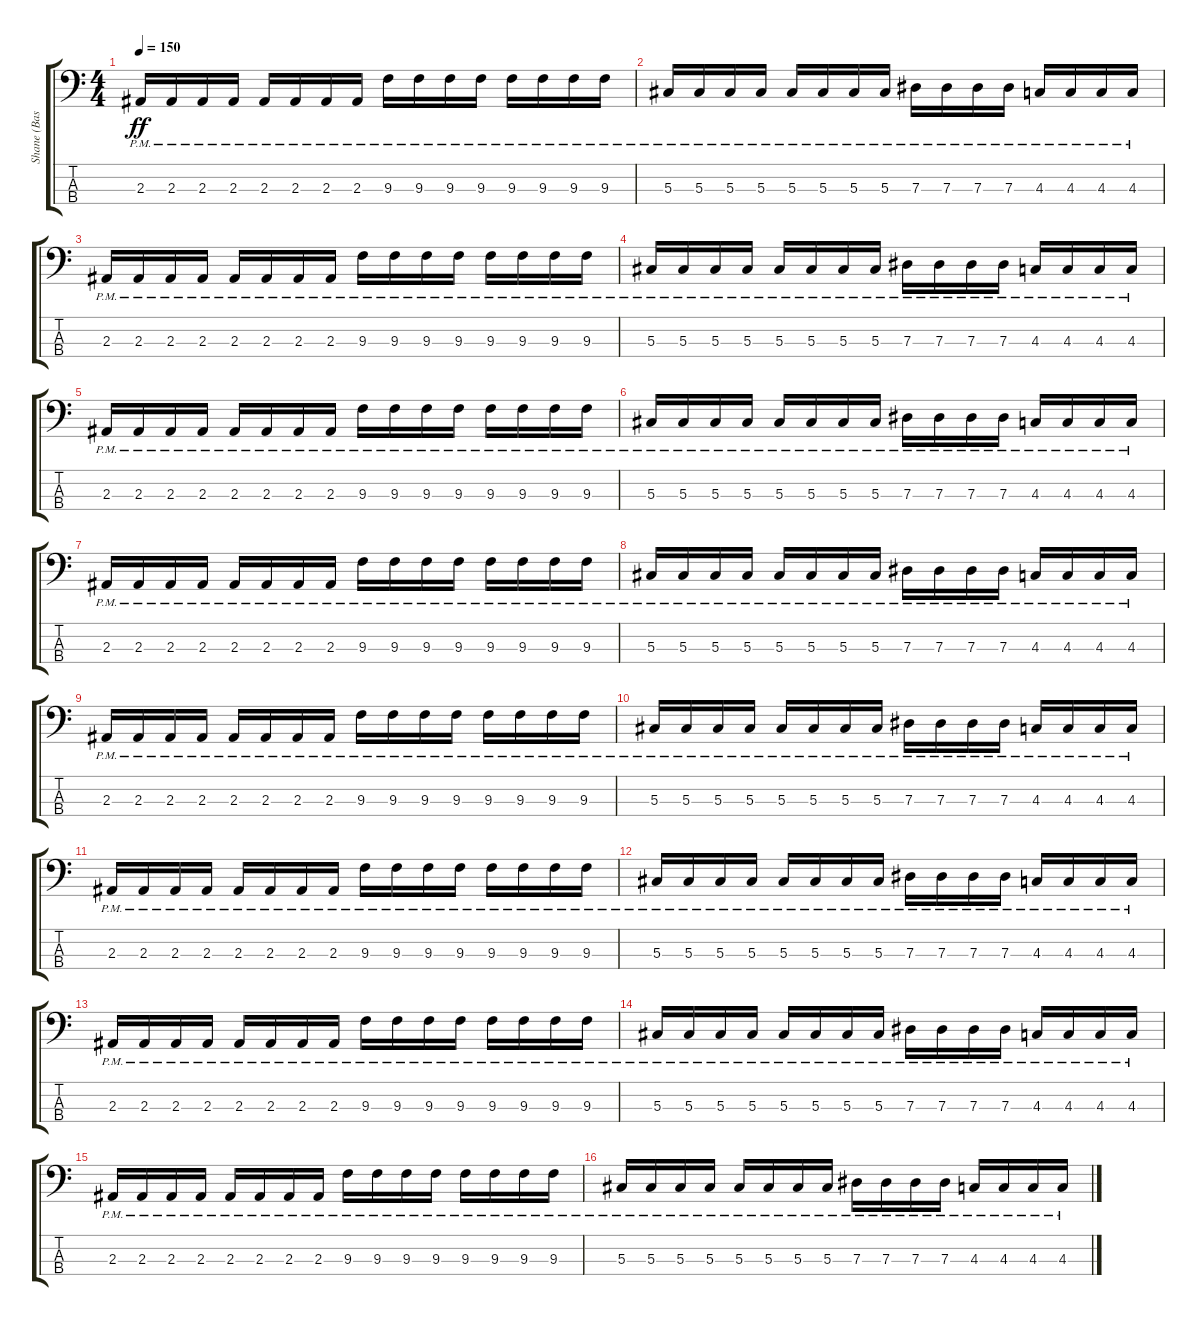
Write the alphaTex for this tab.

\track ("Shane (Bass)" "Shane (Bas") {instrument electricbassfinger}
\staff {score tabs}
\tuning (Gb2 Db2 Ab1 Db1) {hide}
\ts (4 4)
\tempo 150
\clef f4
\ks c
2.3{pm}.16{dy ff} 2.3{pm}.16 2.3{pm}.16 2.3{pm}.16 2.3{pm}.16 2.3{pm}.16 2.3{pm}.16 2.3{pm}.16 9.3{pm}.16 9.3{pm}.16 9.3{pm}.16 9.3{pm}.16 9.3{pm}.16 9.3{pm}.16 9.3{pm}.16 9.3{pm}.16 |
5.3{pm}.16 5.3{pm}.16 5.3{pm}.16 5.3{pm}.16 5.3{pm}.16 5.3{pm}.16 5.3{pm}.16 5.3{pm}.16 7.3{pm}.16 7.3{pm}.16 7.3{pm}.16 7.3{pm}.16 4.3{pm}.16 4.3{pm}.16 4.3{pm}.16 4.3{pm}.16 |
2.3{pm}.16 2.3{pm}.16 2.3{pm}.16 2.3{pm}.16 2.3{pm}.16 2.3{pm}.16 2.3{pm}.16 2.3{pm}.16 9.3{pm}.16 9.3{pm}.16 9.3{pm}.16 9.3{pm}.16 9.3{pm}.16 9.3{pm}.16 9.3{pm}.16 9.3{pm}.16 |
5.3{pm}.16 5.3{pm}.16 5.3{pm}.16 5.3{pm}.16 5.3{pm}.16 5.3{pm}.16 5.3{pm}.16 5.3{pm}.16 7.3{pm}.16 7.3{pm}.16 7.3{pm}.16 7.3{pm}.16 4.3{pm}.16 4.3{pm}.16 4.3{pm}.16 4.3{pm}.16 |
2.3{pm}.16 2.3{pm}.16 2.3{pm}.16 2.3{pm}.16 2.3{pm}.16 2.3{pm}.16 2.3{pm}.16 2.3{pm}.16 9.3{pm}.16 9.3{pm}.16 9.3{pm}.16 9.3{pm}.16 9.3{pm}.16 9.3{pm}.16 9.3{pm}.16 9.3{pm}.16 |
5.3{pm}.16 5.3{pm}.16 5.3{pm}.16 5.3{pm}.16 5.3{pm}.16 5.3{pm}.16 5.3{pm}.16 5.3{pm}.16 7.3{pm}.16 7.3{pm}.16 7.3{pm}.16 7.3{pm}.16 4.3{pm}.16 4.3{pm}.16 4.3{pm}.16 4.3{pm}.16 |
2.3{pm}.16 2.3{pm}.16 2.3{pm}.16 2.3{pm}.16 2.3{pm}.16 2.3{pm}.16 2.3{pm}.16 2.3{pm}.16 9.3{pm}.16 9.3{pm}.16 9.3{pm}.16 9.3{pm}.16 9.3{pm}.16 9.3{pm}.16 9.3{pm}.16 9.3{pm}.16 |
5.3{pm}.16 5.3{pm}.16 5.3{pm}.16 5.3{pm}.16 5.3{pm}.16 5.3{pm}.16 5.3{pm}.16 5.3{pm}.16 7.3{pm}.16 7.3{pm}.16 7.3{pm}.16 7.3{pm}.16 4.3{pm}.16 4.3{pm}.16 4.3{pm}.16 4.3{pm}.16 |
2.3{pm}.16 2.3{pm}.16 2.3{pm}.16 2.3{pm}.16 2.3{pm}.16 2.3{pm}.16 2.3{pm}.16 2.3{pm}.16 9.3{pm}.16 9.3{pm}.16 9.3{pm}.16 9.3{pm}.16 9.3{pm}.16 9.3{pm}.16 9.3{pm}.16 9.3{pm}.16 |
5.3{pm}.16 5.3{pm}.16 5.3{pm}.16 5.3{pm}.16 5.3{pm}.16 5.3{pm}.16 5.3{pm}.16 5.3{pm}.16 7.3{pm}.16 7.3{pm}.16 7.3{pm}.16 7.3{pm}.16 4.3{pm}.16 4.3{pm}.16 4.3{pm}.16 4.3{pm}.16 |
2.3{pm}.16 2.3{pm}.16 2.3{pm}.16 2.3{pm}.16 2.3{pm}.16 2.3{pm}.16 2.3{pm}.16 2.3{pm}.16 9.3{pm}.16 9.3{pm}.16 9.3{pm}.16 9.3{pm}.16 9.3{pm}.16 9.3{pm}.16 9.3{pm}.16 9.3{pm}.16 |
5.3{pm}.16 5.3{pm}.16 5.3{pm}.16 5.3{pm}.16 5.3{pm}.16 5.3{pm}.16 5.3{pm}.16 5.3{pm}.16 7.3{pm}.16 7.3{pm}.16 7.3{pm}.16 7.3{pm}.16 4.3{pm}.16 4.3{pm}.16 4.3{pm}.16 4.3{pm}.16 |
2.3{pm}.16 2.3{pm}.16 2.3{pm}.16 2.3{pm}.16 2.3{pm}.16 2.3{pm}.16 2.3{pm}.16 2.3{pm}.16 9.3{pm}.16 9.3{pm}.16 9.3{pm}.16 9.3{pm}.16 9.3{pm}.16 9.3{pm}.16 9.3{pm}.16 9.3{pm}.16 |
5.3{pm}.16 5.3{pm}.16 5.3{pm}.16 5.3{pm}.16 5.3{pm}.16 5.3{pm}.16 5.3{pm}.16 5.3{pm}.16 7.3{pm}.16 7.3{pm}.16 7.3{pm}.16 7.3{pm}.16 4.3{pm}.16 4.3{pm}.16 4.3{pm}.16 4.3{pm}.16 |
2.3{pm}.16 2.3{pm}.16 2.3{pm}.16 2.3{pm}.16 2.3{pm}.16 2.3{pm}.16 2.3{pm}.16 2.3{pm}.16 9.3{pm}.16 9.3{pm}.16 9.3{pm}.16 9.3{pm}.16 9.3{pm}.16 9.3{pm}.16 9.3{pm}.16 9.3{pm}.16 |
5.3{pm}.16 5.3{pm}.16 5.3{pm}.16 5.3{pm}.16 5.3{pm}.16 5.3{pm}.16 5.3{pm}.16 5.3{pm}.16 7.3{pm}.16 7.3{pm}.16 7.3{pm}.16 7.3{pm}.16 4.3{pm}.16 4.3{pm}.16 4.3{pm}.16 4.3{pm}.16
